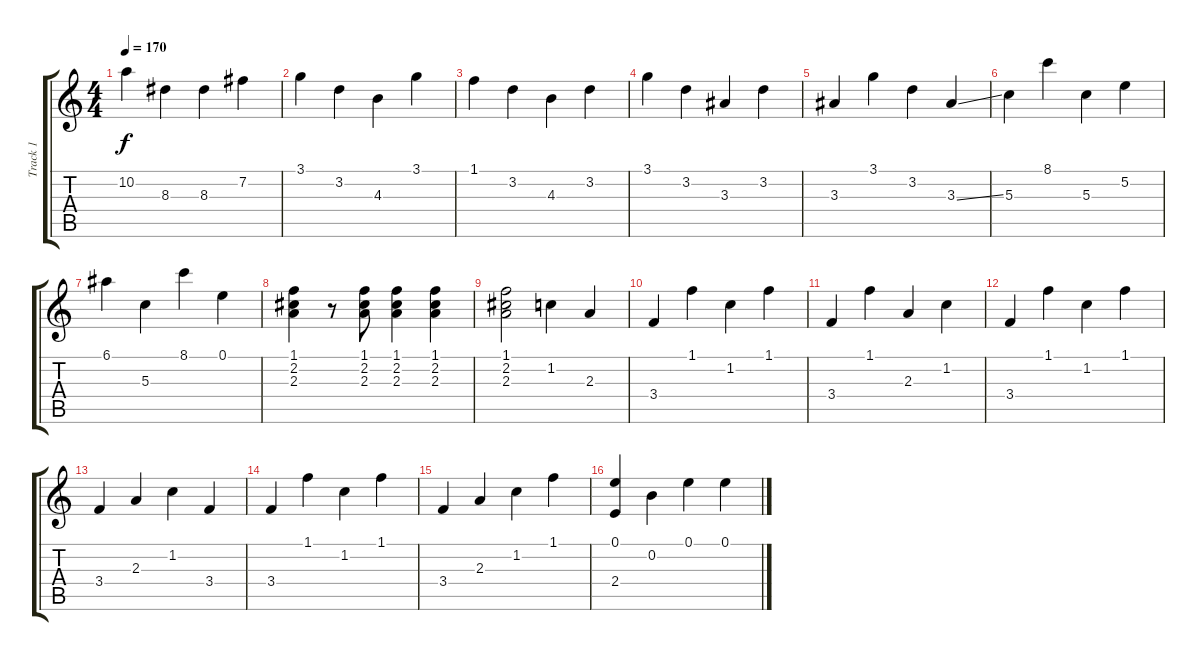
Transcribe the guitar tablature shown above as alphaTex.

\track ("Track 1" "Track 1") {instrument electricguitarclean}
\staff {score tabs}
\tuning (E4 B3 G3 D3 A2 E2) {hide}
\ts (4 4)
\tempo 170
\clef g2
\ks c
10.2.4{dy f} 8.3.4 8.3.4 7.2.4 |
3.1.4 3.2.4 4.3.4 3.1.4 |
1.1.4 3.2.4 4.3.4 3.2.4 |
3.1.4 3.2.4 3.3.4 3.2.4 |
3.3.4 3.1.4 3.2.4 3.3{ss}.4 |
5.3.4 8.1.4 5.3.4 5.2.4 |
6.1.4 5.3.4 8.1.4 0.1.4 |
(1.1 2.2 2.3).4 r.8 (1.1 2.2 2.3).8 (1.1 2.2 2.3).4 (1.1 2.2 2.3).4 |
(1.1 2.2 2.3).2 1.2.4 2.3.4 |
3.4.4 1.1.4 1.2.4 1.1.4 |
3.4.4 1.1.4 2.3.4 1.2.4 |
3.4.4 1.1.4 1.2.4 1.1.4 |
3.4.4 2.3.4 1.2.4 3.4.4 |
3.4.4 1.1.4 1.2.4 1.1.4 |
3.4.4 2.3.4 1.2.4 1.1.4 |
(0.1 2.4).4 0.2.4 0.1.4 0.1.4
